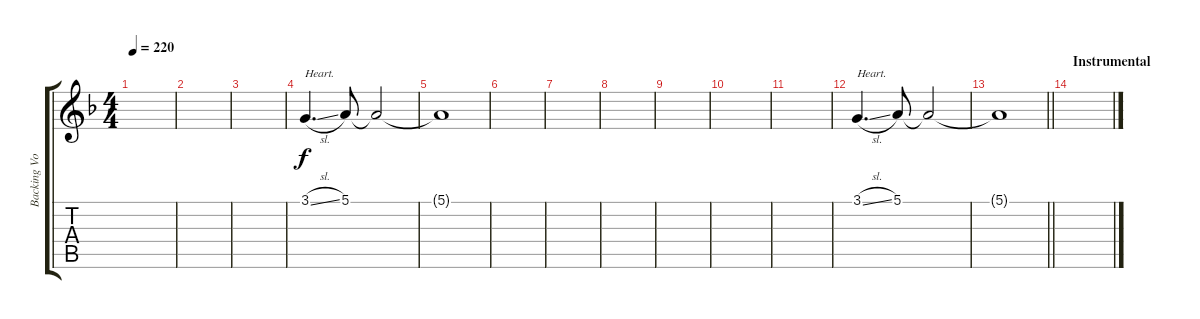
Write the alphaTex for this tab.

\track ("Backing Vocals - Ben Johnston" "Backing Vo") {instrument altosax}
\staff {score tabs}
\tuning (E4 B3 G3 D3 A2 E2) {hide}
\ts (4 4)
\tempo 220
\clef g2
\ks dminor
|
|
|
3.1{sl}.4{d txt "Heart."} 5.1.8 5.1{t}.2 |
5.1{t}.1 |
|
|
|
|
|
|
3.1{sl}.4{d txt "Heart."} 5.1.8 5.1{t}.2 |
\barLineRight lightlight
5.1{t}.1 |
\section ("" "Instrumental")
